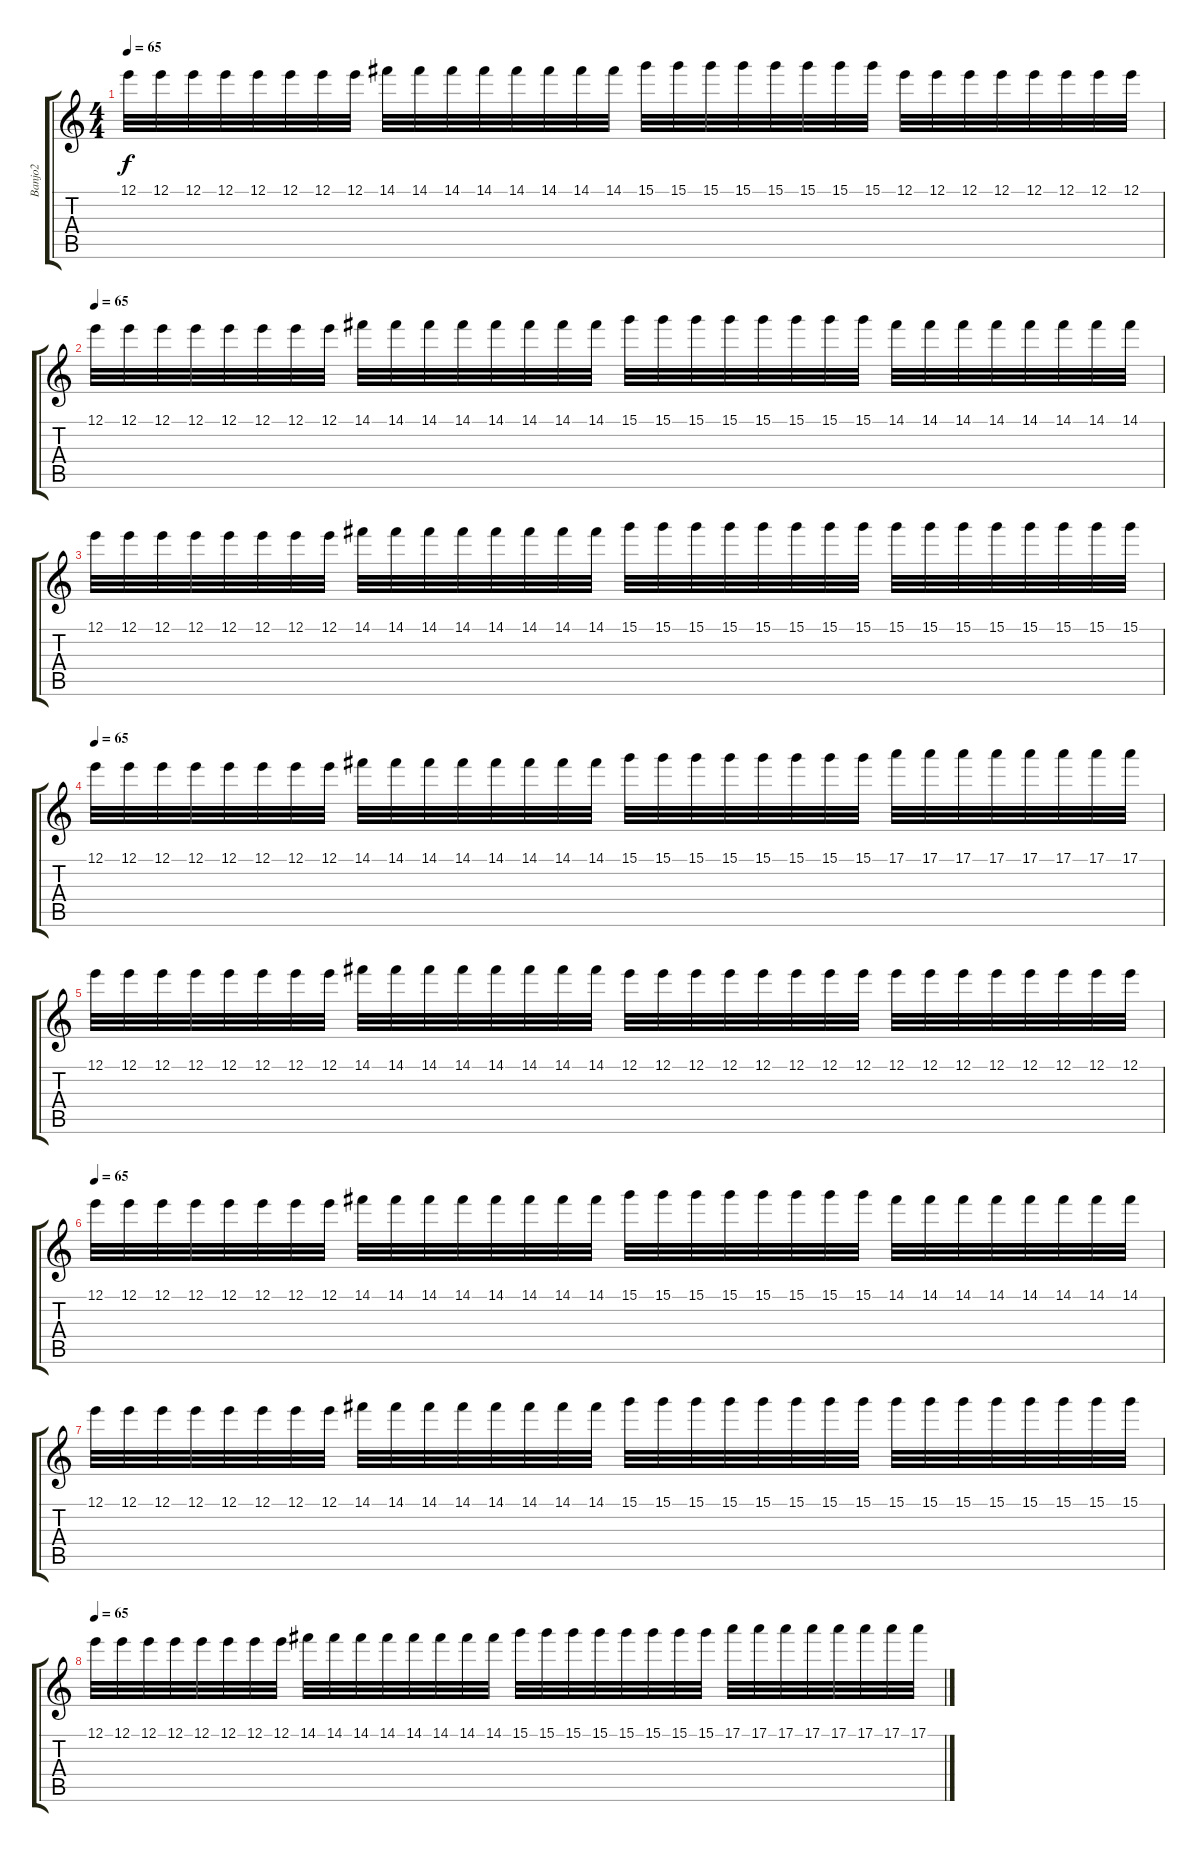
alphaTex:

\track ("Banjo2" "Banjo2") {instrument banjo}
\staff {score tabs}
\tuning (E4 B3 G3 D3 A2 E2) {hide}
\displaytranspose 12
\ts (4 4)
\tempo 65
\clef g2
\ks c
12.1.32{dy f} 12.1.32 12.1.32 12.1.32 12.1.32 12.1.32 12.1.32 12.1.32 14.1.32 14.1.32 14.1.32 14.1.32 14.1.32 14.1.32 14.1.32 14.1.32 15.1.32 15.1.32 15.1.32 15.1.32 15.1.32 15.1.32 15.1.32 15.1.32 12.1.32 12.1.32 12.1.32 12.1.32 12.1.32 12.1.32 12.1.32 12.1.32 |
\tempo 65
12.1.32 12.1.32 12.1.32 12.1.32 12.1.32 12.1.32 12.1.32 12.1.32 14.1.32 14.1.32 14.1.32 14.1.32 14.1.32 14.1.32 14.1.32 14.1.32 15.1.32 15.1.32 15.1.32 15.1.32 15.1.32 15.1.32 15.1.32 15.1.32 14.1.32 14.1.32 14.1.32 14.1.32 14.1.32 14.1.32 14.1.32 14.1.32 |
12.1.32 12.1.32 12.1.32 12.1.32 12.1.32 12.1.32 12.1.32 12.1.32 14.1.32 14.1.32 14.1.32 14.1.32 14.1.32 14.1.32 14.1.32 14.1.32 15.1.32 15.1.32 15.1.32 15.1.32 15.1.32 15.1.32 15.1.32 15.1.32 15.1.32 15.1.32 15.1.32 15.1.32 15.1.32 15.1.32 15.1.32 15.1.32 |
\tempo 65
12.1.32 12.1.32 12.1.32 12.1.32 12.1.32 12.1.32 12.1.32 12.1.32 14.1.32 14.1.32 14.1.32 14.1.32 14.1.32 14.1.32 14.1.32 14.1.32 15.1.32 15.1.32 15.1.32 15.1.32 15.1.32 15.1.32 15.1.32 15.1.32 17.1.32 17.1.32 17.1.32 17.1.32 17.1.32 17.1.32 17.1.32 17.1.32 |
12.1.32 12.1.32 12.1.32 12.1.32 12.1.32 12.1.32 12.1.32 12.1.32 14.1.32 14.1.32 14.1.32 14.1.32 14.1.32 14.1.32 14.1.32 14.1.32 12.1.32 12.1.32 12.1.32 12.1.32 12.1.32 12.1.32 12.1.32 12.1.32 12.1.32 12.1.32 12.1.32 12.1.32 12.1.32 12.1.32 12.1.32 12.1.32 |
\tempo 65
12.1.32 12.1.32 12.1.32 12.1.32 12.1.32 12.1.32 12.1.32 12.1.32 14.1.32 14.1.32 14.1.32 14.1.32 14.1.32 14.1.32 14.1.32 14.1.32 15.1.32 15.1.32 15.1.32 15.1.32 15.1.32 15.1.32 15.1.32 15.1.32 14.1.32 14.1.32 14.1.32 14.1.32 14.1.32 14.1.32 14.1.32 14.1.32 |
12.1.32 12.1.32 12.1.32 12.1.32 12.1.32 12.1.32 12.1.32 12.1.32 14.1.32 14.1.32 14.1.32 14.1.32 14.1.32 14.1.32 14.1.32 14.1.32 15.1.32 15.1.32 15.1.32 15.1.32 15.1.32 15.1.32 15.1.32 15.1.32 15.1.32 15.1.32 15.1.32 15.1.32 15.1.32 15.1.32 15.1.32 15.1.32 |
\tempo 65
12.1.32 12.1.32 12.1.32 12.1.32 12.1.32 12.1.32 12.1.32 12.1.32 14.1.32 14.1.32 14.1.32 14.1.32 14.1.32 14.1.32 14.1.32 14.1.32 15.1.32 15.1.32 15.1.32 15.1.32 15.1.32 15.1.32 15.1.32 15.1.32 17.1.32 17.1.32 17.1.32 17.1.32 17.1.32 17.1.32 17.1.32 17.1.32
